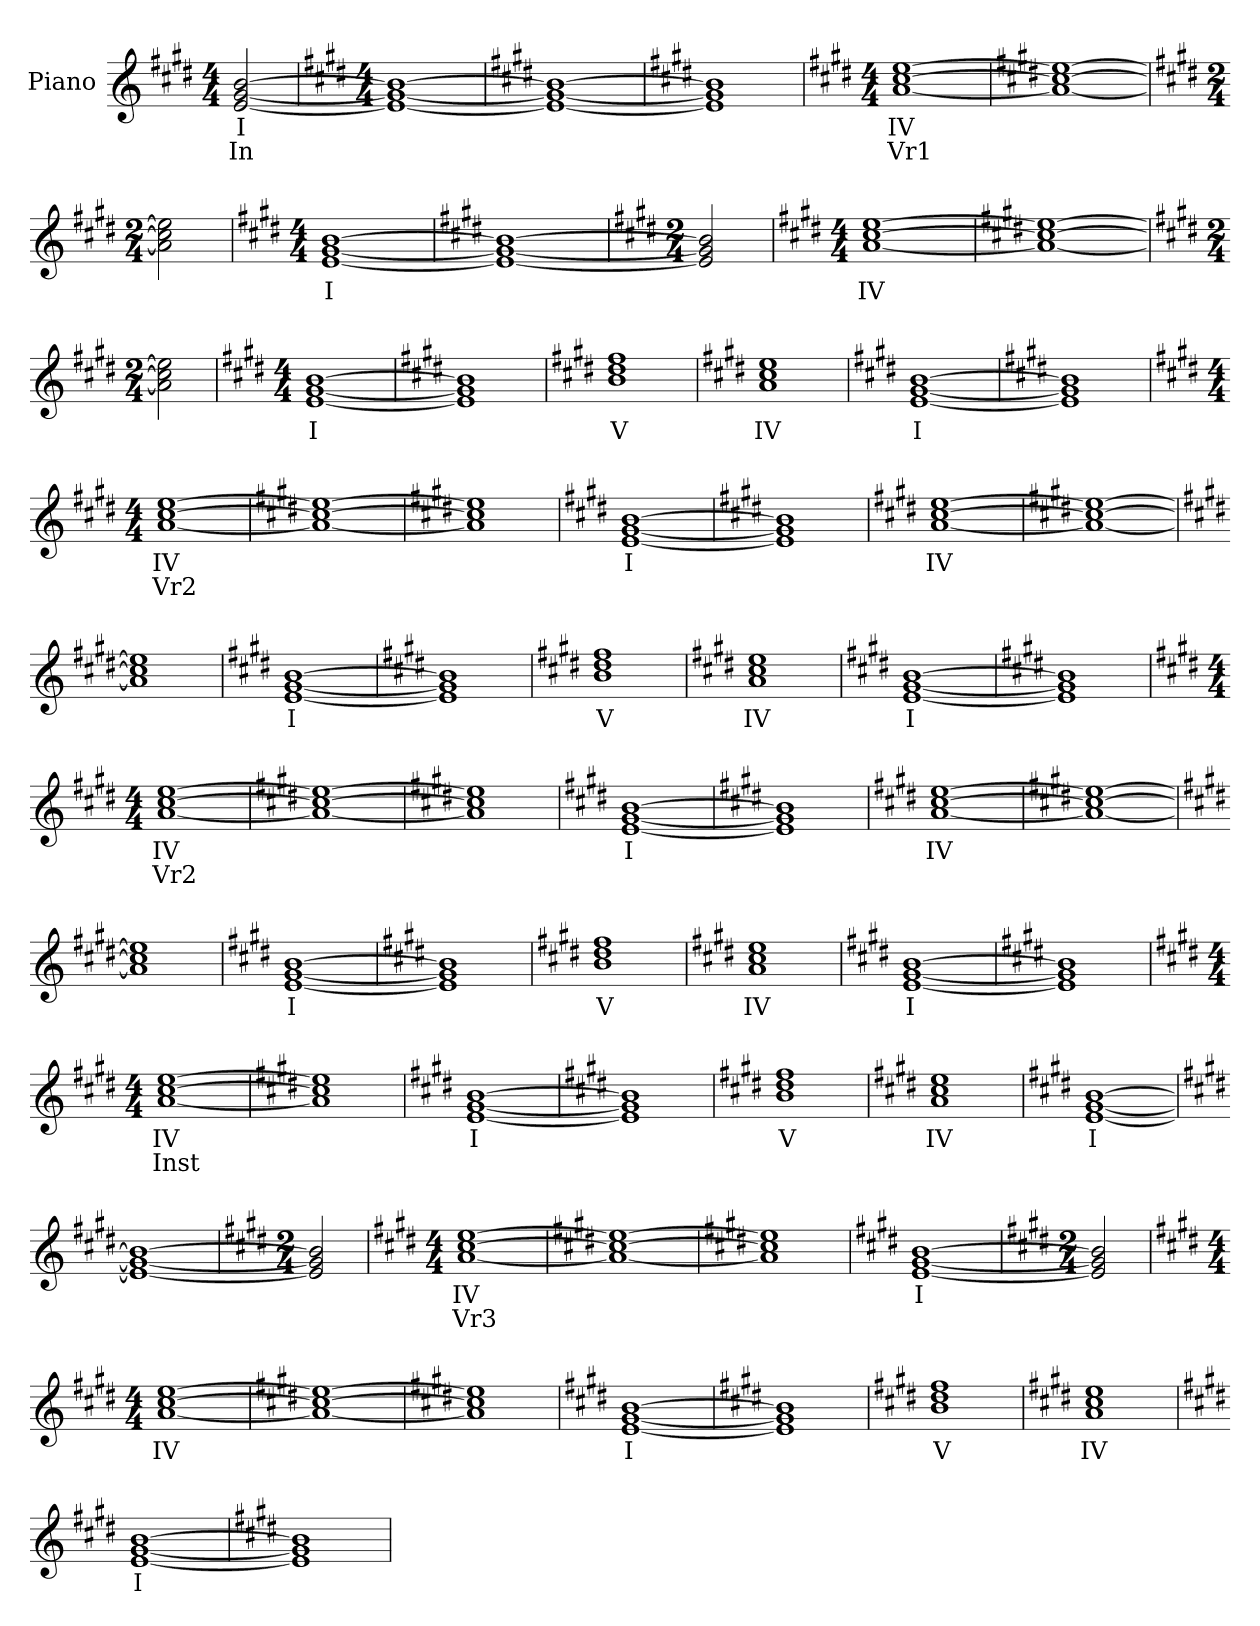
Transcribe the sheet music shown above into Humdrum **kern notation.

**kern	**text	**text
*part1	*part1	*part1
*staff1	*staff1	*staff1
*I"Piano	*	*
*I'Pno	*	*
*k[f#c#g#d#]	*	*
*E:	*	*
*M4/4	*	*
=	=	=
[2e [2g# [2b	I	In
=	=	=
*k[f#c#g#d#]	*	*
*E:	*	*
*M4/4	*	*
1e_ 1g#_ 1b_	.	.
=	=	=
*k[f#c#g#d#]	*	*
*E:	*	*
1e_ 1g#_ 1b_	.	.
=	=	=
*k[f#c#g#d#]	*	*
*E:	*	*
1e] 1g#] 1b]	.	.
=	=	=
*k[f#c#g#d#]	*	*
*E:	*	*
*M4/4	*	*
[1a [1cc# [1ee	IV	Vr1
=	=	=
*k[f#c#g#d#]	*	*
*E:	*	*
1a_ 1cc#_ 1ee_	.	.
=	=	=
*k[f#c#g#d#]	*	*
*E:	*	*
*M2/4	*	*
2a] 2cc#] 2ee]	.	.
=	=	=
*k[f#c#g#d#]	*	*
*E:	*	*
*M4/4	*	*
[1e [1g# [1b	I	.
=	=	=
*k[f#c#g#d#]	*	*
*E:	*	*
1e_ 1g#_ 1b_	.	.
=	=	=
*k[f#c#g#d#]	*	*
*E:	*	*
*M2/4	*	*
2e] 2g#] 2b]	.	.
=	=	=
*k[f#c#g#d#]	*	*
*E:	*	*
*M4/4	*	*
[1a [1cc# [1ee	IV	.
=	=	=
*k[f#c#g#d#]	*	*
*E:	*	*
1a_ 1cc#_ 1ee_	.	.
=	=	=
*k[f#c#g#d#]	*	*
*E:	*	*
*M2/4	*	*
2a] 2cc#] 2ee]	.	.
=	=	=
*k[f#c#g#d#]	*	*
*E:	*	*
*M4/4	*	*
[1e [1g# [1b	I	.
=	=	=
*k[f#c#g#d#]	*	*
*E:	*	*
1e] 1g#] 1b]	.	.
=	=	=
*k[f#c#g#d#]	*	*
*E:	*	*
1b 1dd# 1ff#	V	.
=	=	=
*k[f#c#g#d#]	*	*
*E:	*	*
1a 1cc# 1ee	IV	.
=	=	=
*k[f#c#g#d#]	*	*
*E:	*	*
[1e [1g# [1b	I	.
=	=	=
*k[f#c#g#d#]	*	*
*E:	*	*
1e] 1g#] 1b]	.	.
=	=	=
*k[f#c#g#d#]	*	*
*E:	*	*
*M4/4	*	*
[1a [1cc# [1ee	IV	Vr2
=	=	=
*k[f#c#g#d#]	*	*
*E:	*	*
1a_ 1cc#_ 1ee_	.	.
=	=	=
*k[f#c#g#d#]	*	*
*E:	*	*
1a] 1cc#] 1ee]	.	.
=	=	=
*k[f#c#g#d#]	*	*
*E:	*	*
[1e [1g# [1b	I	.
=	=	=
*k[f#c#g#d#]	*	*
*E:	*	*
1e] 1g#] 1b]	.	.
=	=	=
*k[f#c#g#d#]	*	*
*E:	*	*
[1a [1cc# [1ee	IV	.
=	=	=
*k[f#c#g#d#]	*	*
*E:	*	*
1a_ 1cc#_ 1ee_	.	.
=	=	=
*k[f#c#g#d#]	*	*
*E:	*	*
1a] 1cc#] 1ee]	.	.
=	=	=
*k[f#c#g#d#]	*	*
*E:	*	*
[1e [1g# [1b	I	.
=	=	=
*k[f#c#g#d#]	*	*
*E:	*	*
1e] 1g#] 1b]	.	.
=	=	=
*k[f#c#g#d#]	*	*
*E:	*	*
1b 1dd# 1ff#	V	.
=	=	=
*k[f#c#g#d#]	*	*
*E:	*	*
1a 1cc# 1ee	IV	.
=	=	=
*k[f#c#g#d#]	*	*
*E:	*	*
[1e [1g# [1b	I	.
=	=	=
*k[f#c#g#d#]	*	*
*E:	*	*
1e] 1g#] 1b]	.	.
=	=	=
*k[f#c#g#d#]	*	*
*E:	*	*
*M4/4	*	*
[1a [1cc# [1ee	IV	Vr2
=	=	=
*k[f#c#g#d#]	*	*
*E:	*	*
1a_ 1cc#_ 1ee_	.	.
=	=	=
*k[f#c#g#d#]	*	*
*E:	*	*
1a] 1cc#] 1ee]	.	.
=	=	=
*k[f#c#g#d#]	*	*
*E:	*	*
[1e [1g# [1b	I	.
=	=	=
*k[f#c#g#d#]	*	*
*E:	*	*
1e] 1g#] 1b]	.	.
=	=	=
*k[f#c#g#d#]	*	*
*E:	*	*
[1a [1cc# [1ee	IV	.
=	=	=
*k[f#c#g#d#]	*	*
*E:	*	*
1a_ 1cc#_ 1ee_	.	.
=	=	=
*k[f#c#g#d#]	*	*
*E:	*	*
1a] 1cc#] 1ee]	.	.
=	=	=
*k[f#c#g#d#]	*	*
*E:	*	*
[1e [1g# [1b	I	.
=	=	=
*k[f#c#g#d#]	*	*
*E:	*	*
1e] 1g#] 1b]	.	.
=	=	=
*k[f#c#g#d#]	*	*
*E:	*	*
1b 1dd# 1ff#	V	.
=	=	=
*k[f#c#g#d#]	*	*
*E:	*	*
1a 1cc# 1ee	IV	.
=	=	=
*k[f#c#g#d#]	*	*
*E:	*	*
[1e [1g# [1b	I	.
=	=	=
*k[f#c#g#d#]	*	*
*E:	*	*
1e] 1g#] 1b]	.	.
=	=	=
*k[f#c#g#d#]	*	*
*E:	*	*
*M4/4	*	*
[1a [1cc# [1ee	IV	Inst
=	=	=
*k[f#c#g#d#]	*	*
*E:	*	*
1a] 1cc#] 1ee]	.	.
=	=	=
*k[f#c#g#d#]	*	*
*E:	*	*
[1e [1g# [1b	I	.
=	=	=
*k[f#c#g#d#]	*	*
*E:	*	*
1e] 1g#] 1b]	.	.
=	=	=
*k[f#c#g#d#]	*	*
*E:	*	*
1b 1dd# 1ff#	V	.
=	=	=
*k[f#c#g#d#]	*	*
*E:	*	*
1a 1cc# 1ee	IV	.
=	=	=
*k[f#c#g#d#]	*	*
*E:	*	*
[1e [1g# [1b	I	.
=	=	=
*k[f#c#g#d#]	*	*
*E:	*	*
1e_ 1g#_ 1b_	.	.
=	=	=
*k[f#c#g#d#]	*	*
*E:	*	*
*M2/4	*	*
2e] 2g#] 2b]	.	.
=	=	=
*k[f#c#g#d#]	*	*
*E:	*	*
*M4/4	*	*
[1a [1cc# [1ee	IV	Vr3
=	=	=
*k[f#c#g#d#]	*	*
*E:	*	*
1a_ 1cc#_ 1ee_	.	.
=	=	=
*k[f#c#g#d#]	*	*
*E:	*	*
1a] 1cc#] 1ee]	.	.
=	=	=
*k[f#c#g#d#]	*	*
*E:	*	*
[1e [1g# [1b	I	.
=	=	=
*k[f#c#g#d#]	*	*
*E:	*	*
*M2/4	*	*
2e] 2g#] 2b]	.	.
=	=	=
*k[f#c#g#d#]	*	*
*E:	*	*
*M4/4	*	*
[1a [1cc# [1ee	IV	.
=	=	=
*k[f#c#g#d#]	*	*
*E:	*	*
1a_ 1cc#_ 1ee_	.	.
=	=	=
*k[f#c#g#d#]	*	*
*E:	*	*
1a] 1cc#] 1ee]	.	.
=	=	=
*k[f#c#g#d#]	*	*
*E:	*	*
[1e [1g# [1b	I	.
=	=	=
*k[f#c#g#d#]	*	*
*E:	*	*
1e] 1g#] 1b]	.	.
=	=	=
*k[f#c#g#d#]	*	*
*E:	*	*
1b 1dd# 1ff#	V	.
=	=	=
*k[f#c#g#d#]	*	*
*E:	*	*
1a 1cc# 1ee	IV	.
=	=	=
*k[f#c#g#d#]	*	*
*E:	*	*
[1e [1g# [1b	I	.
=	=	=
*k[f#c#g#d#]	*	*
*E:	*	*
1e] 1g#] 1b]	.	.
=	=	=
*-	*-	*-
